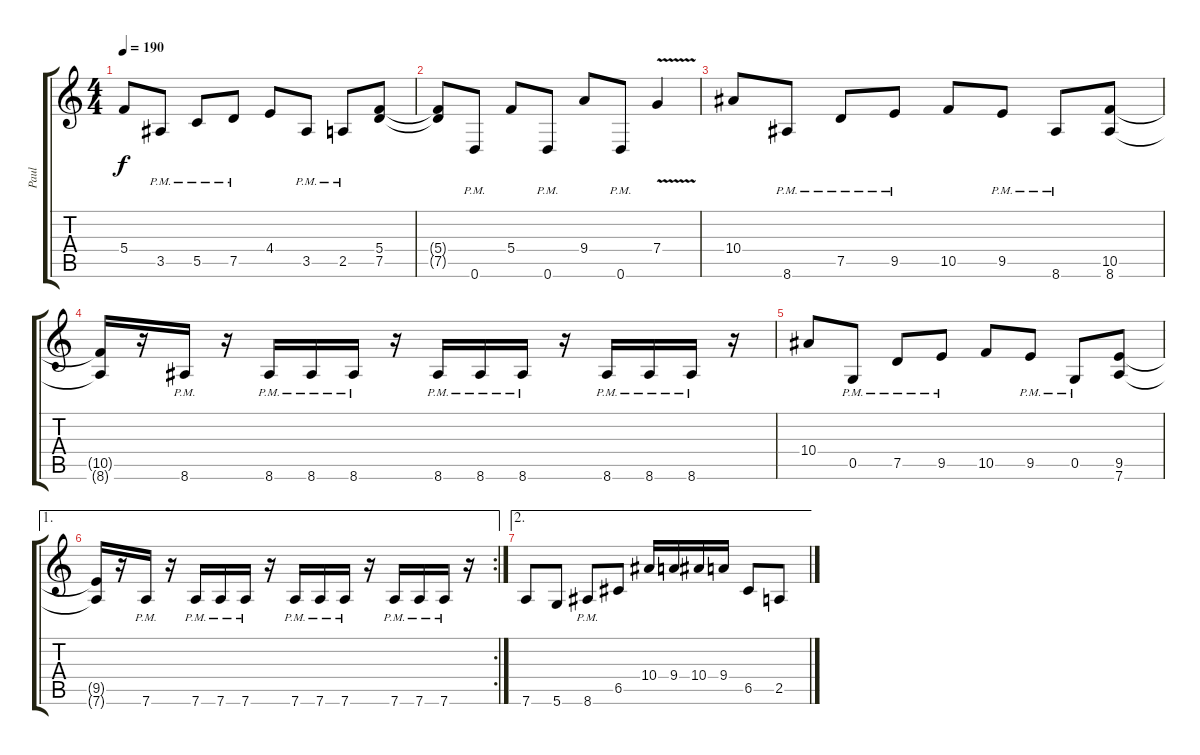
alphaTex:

\track ("Paul" "Paul") {instrument distortionguitar}
\staff {score tabs}
\tuning (D4 A3 F3 C3 G2 D2) {hide}
\ts (4 4)
\tempo 190
\clef g2
\ks c
5.4.8{dy f} 3.5{pm}.8 5.5{pm}.8 7.5{pm}.8 4.4.8 3.5{pm}.8 2.5{pm}.8 (5.4 7.5).8 |
(5.4{t} 7.5{t}).8 0.6{pm}.8 5.4.8 0.6{pm}.8 9.4.8 0.6{pm}.8 7.4{v}.4 |
10.4.8 8.6{pm}.8 7.5{pm}.8 9.5{pm}.8 10.5.8 9.5{pm}.8 8.6{pm}.8 (10.5 8.6).8 |
(10.5{t} 8.6{t}).16 r.16 8.6{pm}.16 r.16 8.6{pm}.16 8.6{pm}.16 8.6{pm}.16 r.16 8.6{pm}.16 8.6{pm}.16 8.6{pm}.16 r.16 8.6{pm}.16 8.6{pm}.16 8.6{pm}.16 r.16 |
10.4.8 0.5{pm}.8 7.5{pm}.8 9.5{pm}.8 10.5.8 9.5{pm}.8 0.5{pm}.8 (9.5 7.6).8 |
\ae 1
\rc 2
(9.5{t} 7.6{t}).16 r.16 7.6{pm}.16 r.16 7.6{pm}.16 7.6{pm}.16 7.6{pm}.16 r.16 7.6{pm}.16 7.6{pm}.16 7.6{pm}.16 r.16 7.6{pm}.16 7.6{pm}.16 7.6{pm}.16 r.16 |
\ae 2
7.6.8 5.6.8 8.6{pm}.8 6.5.8 10.4.16 9.4.16 10.4.16 9.4.16 6.5.8 2.5.8
